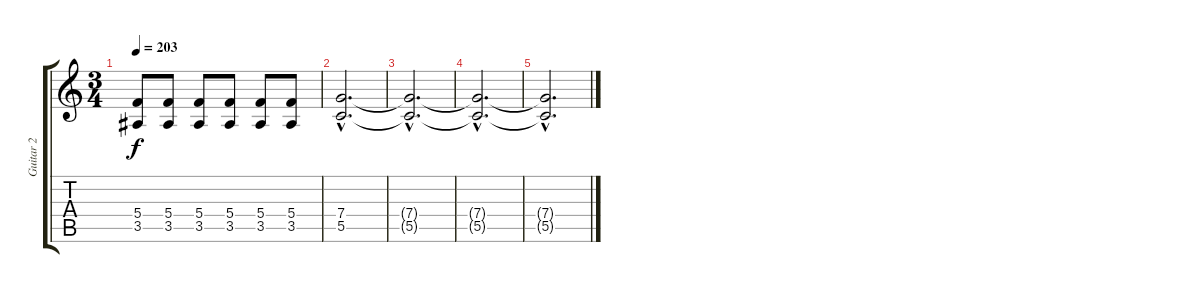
\track ("Guitar 2" "Guitar 2") {instrument overdrivenguitar}
\staff {score tabs}
\tuning (D4 A3 F3 C3 G2 C2) {hide}
\ts (3 4)
\tempo 203
\clef g2
\ks c
(5.4 3.5).8{dy f} (5.4 3.5).8 (5.4 3.5).8 (5.4 3.5).8 (5.4 3.5).8 (5.4 3.5).8 |
(7.4{hac} 5.5{hac}).2{d} |
(7.4{hac t} 5.5{t}).2{d} |
(7.4{t} 5.5{hac t}).2{d} |
(7.4{hac t} 5.5{hac t}).2{d}
